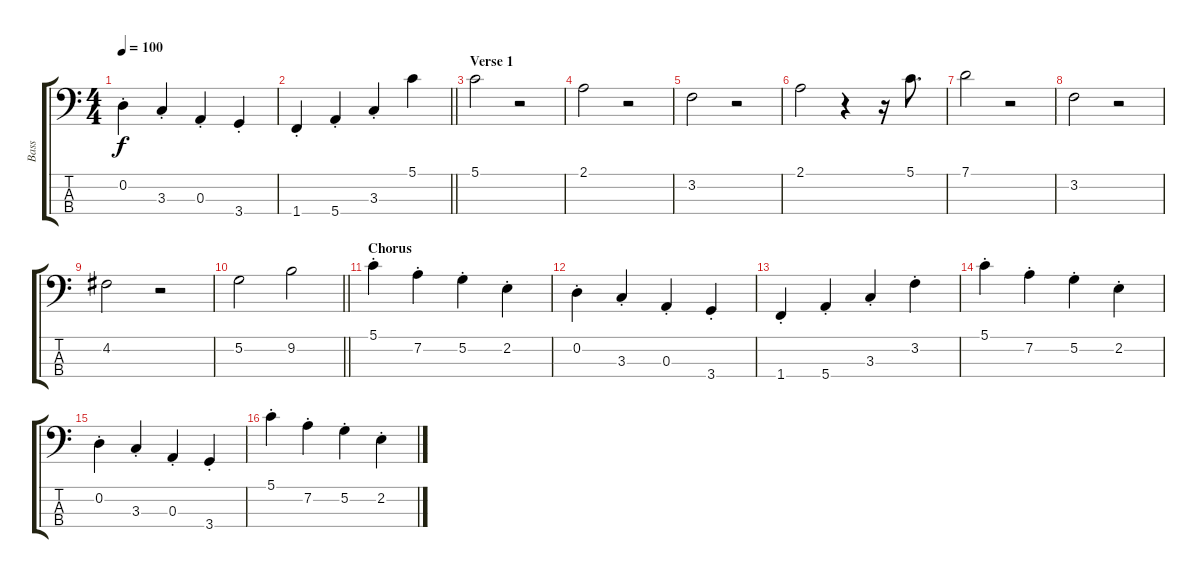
\track ("Bass" "Bass") {instrument electricbassfinger}
\staff {score tabs}
\tuning (G2 D2 A1 E1) {hide}
\ts (4 4)
\tempo 100
\clef f4
\ks c
0.2{st}.4{dy f} 3.3{st}.4 0.3{st}.4 3.4{st}.4 |
\barLineRight lightlight
1.4{st}.4 5.4{st}.4 3.3{st}.4 5.1.4 |
\section ("" "Verse 1")
5.1.2 r.2 |
2.1.2 r.2 |
3.2.2 r.2 |
2.1.2 r.4 r.16 5.1.8{d} |
7.1.2 r.2 |
3.2.2 r.2 |
4.2.2 r.2 |
\barLineRight lightlight
5.2.2 9.2.2 |
\section ("" "Chorus")
5.1{st}.4 7.2{st}.4 5.2{st}.4 2.2{st}.4 |
0.2{st}.4 3.3{st}.4 0.3{st}.4 3.4{st}.4 |
1.4{st}.4 5.4{st}.4 3.3{st}.4 3.2{st}.4 |
5.1{st}.4 7.2{st}.4 5.2{st}.4 2.2{st}.4 |
0.2{st}.4 3.3{st}.4 0.3{st}.4 3.4{st}.4 |
5.1{st}.4 7.2{st}.4 5.2{st}.4 2.2{st}.4
